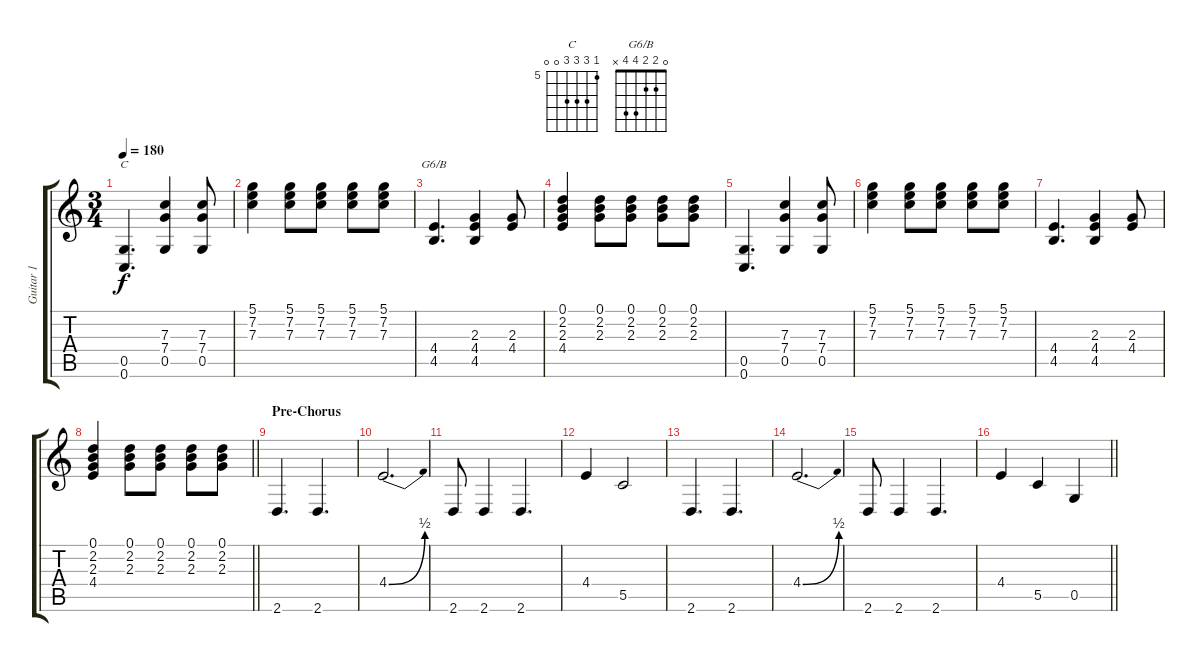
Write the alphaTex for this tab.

\track ("Guitar 1" "Guitar 1") {instrument electricguitarjazz}
\staff {score tabs}
\tuning (D4 A3 F3 C3 G2 C2) {hide}
\chord ("C" 5 7 7 7 0 0) {firstfret 5}
\chord ("G6/B" 0 2 2 4 4 x)
\ts (3 4)
\tempo 180
\clef g2
\ks c
(0.5 0.6).4{d ch "C" dy f} (7.3 7.4 0.5).4 (7.3 7.4 0.5).8 |
(5.1 7.2 7.3).4 (5.1 7.2 7.3).8 (5.1 7.2 7.3).8 (5.1 7.2 7.3).8 (5.1 7.2 7.3).8 |
(4.4 4.5).4{d ch "G6/B"} (2.3 4.4 4.5).4 (2.3 4.4).8 |
(0.1 2.2 2.3 4.4).4 (0.1 2.2 2.3).8 (0.1 2.2 2.3).8 (0.1 2.2 2.3).8 (0.1 2.2 2.3).8 |
(0.5 0.6).4{d} (7.3 7.4 0.5).4 (7.3 7.4 0.5).8 |
(5.1 7.2 7.3).4 (5.1 7.2 7.3).8 (5.1 7.2 7.3).8 (5.1 7.2 7.3).8 (5.1 7.2 7.3).8 |
(4.4 4.5).4{d} (2.3 4.4 4.5).4 (2.3 4.4).8 |
\barLineRight lightlight
(0.1 2.2 2.3 4.4).4 (0.1 2.2 2.3).8 (0.1 2.2 2.3).8 (0.1 2.2 2.3).8 (0.1 2.2 2.3).8 |
\section ("" "Pre-Chorus")
2.6.4{d} 2.6.4{d} |
4.4{be (bend 0 0 60 2)}.2{d} |
2.6.8 2.6.4 2.6.4{d} |
4.4.4 5.5.2 |
2.6.4{d} 2.6.4{d} |
4.4{be (bend 0 0 60 2)}.2{d} |
2.6.8 2.6.4 2.6.4{d} |
\barLineRight lightlight
4.4.4 5.5.4 0.5.4
